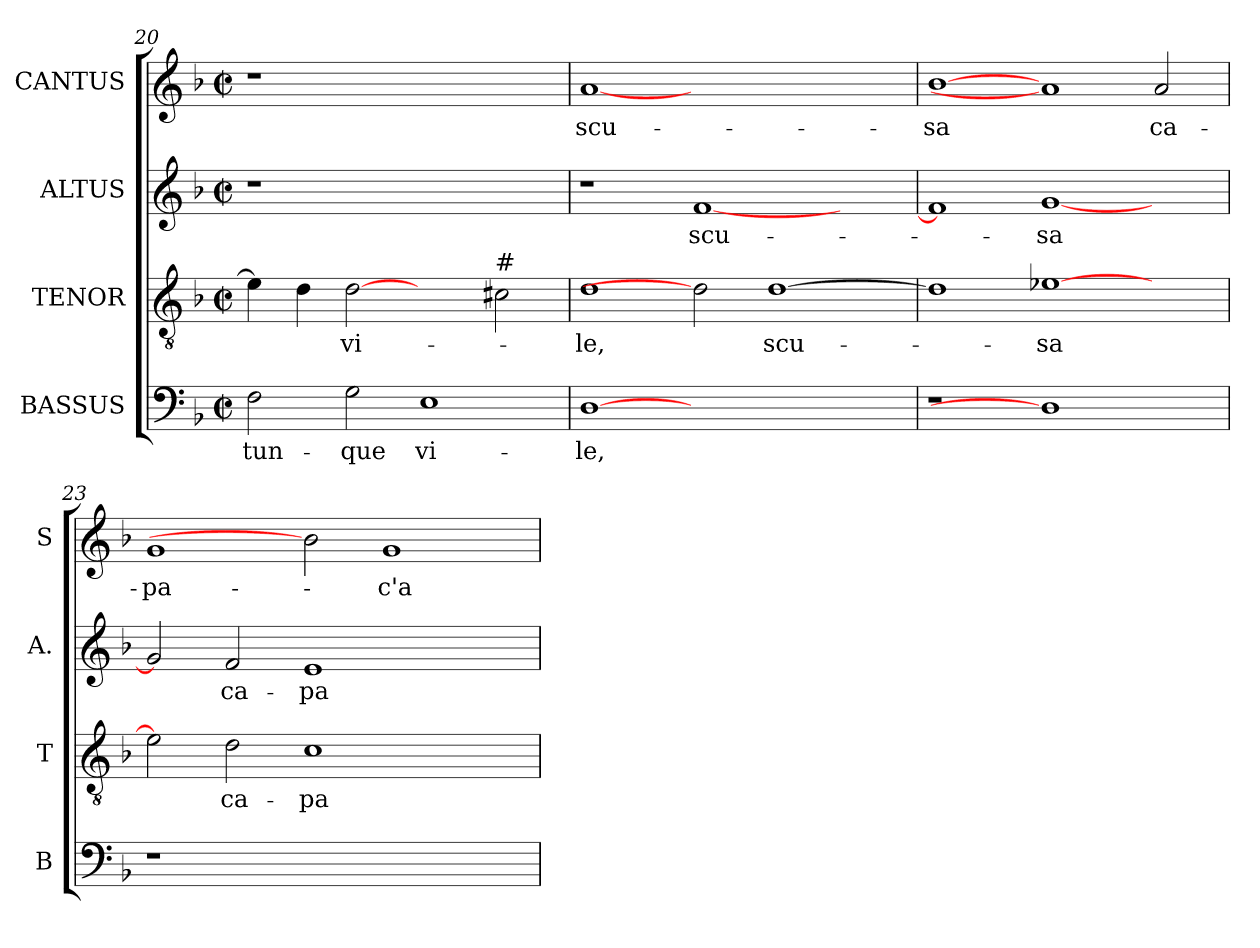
**kern	**text	**kern	**text	**kern	**text	**kern	**text
*part4	*part4	*part3	*part3	*part2	*part2	*part1	*part1
*staff4	*staff4	*staff3	*staff3	*staff2	*staff2	*staff1	*staff1
*I"BASSUS	*	*I"TENOR	*	*I"ALTUS	*	*I"CANTUS	*
*I'B	*	*I'T	*	*I'A.	*	*I'S	*
*clefF4	*	*clefGv2	*	*clefG2	*	*clefG2	*
*	*	*ITrd7c12	*	*	*	*	*
*k[b-]	*	*k[b-]	*	*k[b-]	*	*k[b-]	*
*F:	*	*F:	*	*F:	*	*F:	*
*M2/2	*	*M2/2	*	*M2/2	*	*M2/2	*
*met(c|)	*	*met(c|)	*	*met(c|)	*	*met(c|)	*
=20	=20	=20	=20	=20	=20	=20	=20
!	!LO:LY:b:color=#000000	!	!	!LO:N:vis=1	!	!LO:N:vis=1	!
2Fi\	-tun-	4Ei\]	.	1r	.	1r	.
.	.	4Di\	.	.	.	.	.
!	!LO:LY:b:color=#000000	!	!	!	!	!	!
!	!	!	!LO:LY:b:color=#000000	!	!	!	!
2Gi\	-que	[2Di	vi-	.	.	.	.
!	!LO:LY:b:color=#000000	!	!	!	!	!	!
1Ei	vi-	2ryy	.	1ryy	.	1ryy	.
!	!	!LO:TX:a:t=#	!	!	!	!	!
.	.	2C#i\	.	.	.	.	.
=21	=21	=21	=21	=21	=21	=21	=21
!	!LO:LY:b:color=#000000	!	!	!	!	!	!
!	!	!	!LO:LY:b:color=#000000	!	!	!	!
!	!	!	!	!	!	!	!LO:LY:b:color=#000000
[1Di	-le,	1Di	-le,	1r	.	[1ai	scu-
!	!	!	!	!	!LO:LY:b:color=#000000	!	!
1.ryy	.	2Di]	.	[<1fi	scu-	1.ryy	.
!	!	!	!LO:LY:b:color=#000000	!	!	!	!
.	.	[>1Di	scu-	.	.	.	.
.	.	.	.	2ryy	.	.	.
=22	=22	=22	=22	=22	=22	=22	=22
!LO:N:vis=1	!	!	!	!	!	!	!
!	!	!	!	!	!	!	!LO:LY:b:color=#000000
1r	.	1Di]	.	1fi]	.	[1b-i	-sa
!	!	!	!LO:LY:b:color=#000000	!	!	!	!
!	!	!	!	!	!LO:LY:b:color=#000000	!	!
1Di]	.	[>1E-Xi	-sa	[<1gi	-sa	1ai]	.
!	!	!	!	!	!	!	!LO:LY:b:color=#000000
2ryy	.	2ryy	.	2ryy	.	2ai/	ca-
=23	=23	=23	=23	=23	=23	=23	=23
!LO:N:vis=1	!	!	!	!	!	!	!
!	!	!	!	!	!	!	!LO:LY:b:color=#000000
1r	.	2E-i\]	.	2gi/]	.	1gi	-pa-
!	!	!	!LO:LY:b:color=#000000	!	!	!	!
!	!	!	!	!	!LO:LY:b:color=#000000	!	!
.	.	2Di\	ca-	2fi/	ca-	.	.
!	!	!	!LO:LY:b:color=#000000	!	!	!	!
!	!	!	!	!	!LO:LY:b:color=#000000	!	!
1.ryy	.	1Ci	-pa-	1ei	-pa-	2b-i]	.
!	!	!	!	!	!	!	!LO:LY:b:color=#000000
.	.	.	.	.	.	1gi	-c'a
.	.	2ryy	.	2ryy	.	.	.
=	=	=	=	=	=	=	=
*-	*-	*-	*-	*-	*-	*-	*-
